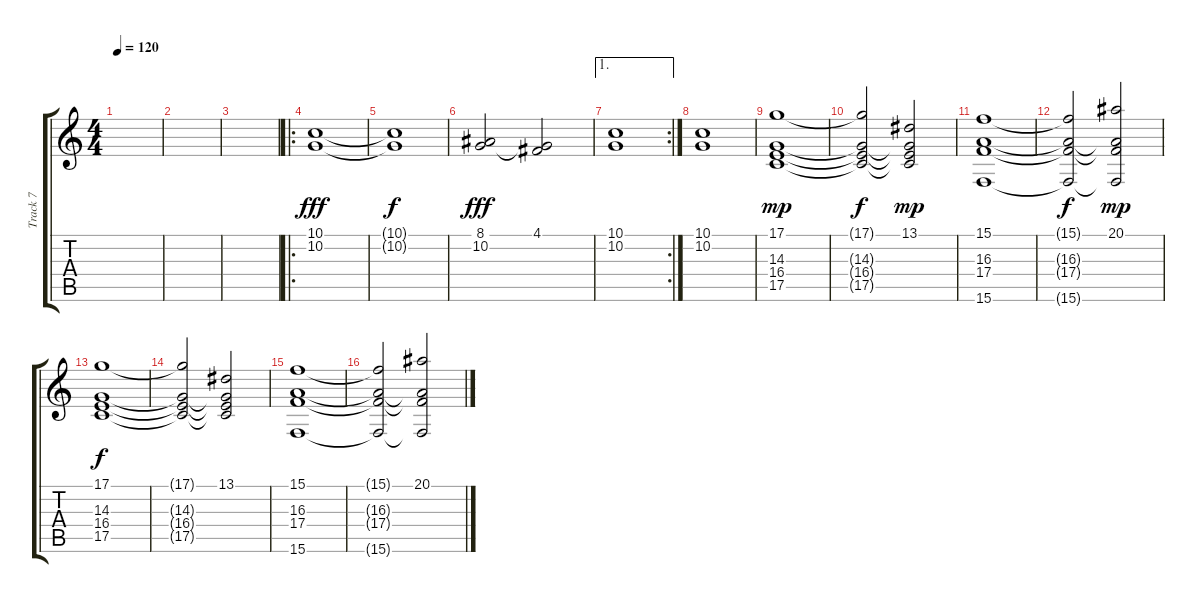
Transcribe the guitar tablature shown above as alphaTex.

\track ("Track 7" "Track 7") {instrument stringensemble2}
\staff {score tabs}
\tuning (D4 A3 F3 C3 G2 D2) {hide}
\ts (4 4)
\tempo 120
\clef g2
\ks c
|
|
|
\ro
(10.1 10.2).1{dy fff volume 13 balance 12 instrument stringensemble2} |
(10.1{t} 10.2{t}).1{dy f} |
(8.1 10.2).2{dy fff} (4.1 10.2{t}).2 |
\ae 1
\rc 2
(10.1 10.2).1 |
(10.1 10.2).1 |
(17.1 14.3 16.4 17.5).1{dy mp volume 11 balance 8} |
(17.1{t} 14.3{t} 16.4{t} 17.5{t}).2{dy f} (13.1 14.3{t} 16.4{t} 17.5{t}).2{dy mp} |
(15.1 16.3 17.4 15.6).1 |
(15.1{t} 16.3{t} 17.4{t} 15.6{t}).2{dy f} (20.1 16.3{t} 17.4{t} 15.6{t}).2{dy mp} |
(17.1 14.3 16.4 17.5).1{dy f volume 12} |
(17.1{t} 14.3{t} 16.4{t} 17.5{t}).2 (13.1 14.3{t} 16.4{t} 17.5{t}).2 |
(15.1 16.3 17.4 15.6).1 |
(15.1{t} 16.3{t} 17.4{t} 15.6{t}).2 (20.1 16.3{t} 17.4{t} 15.6{t}).2
